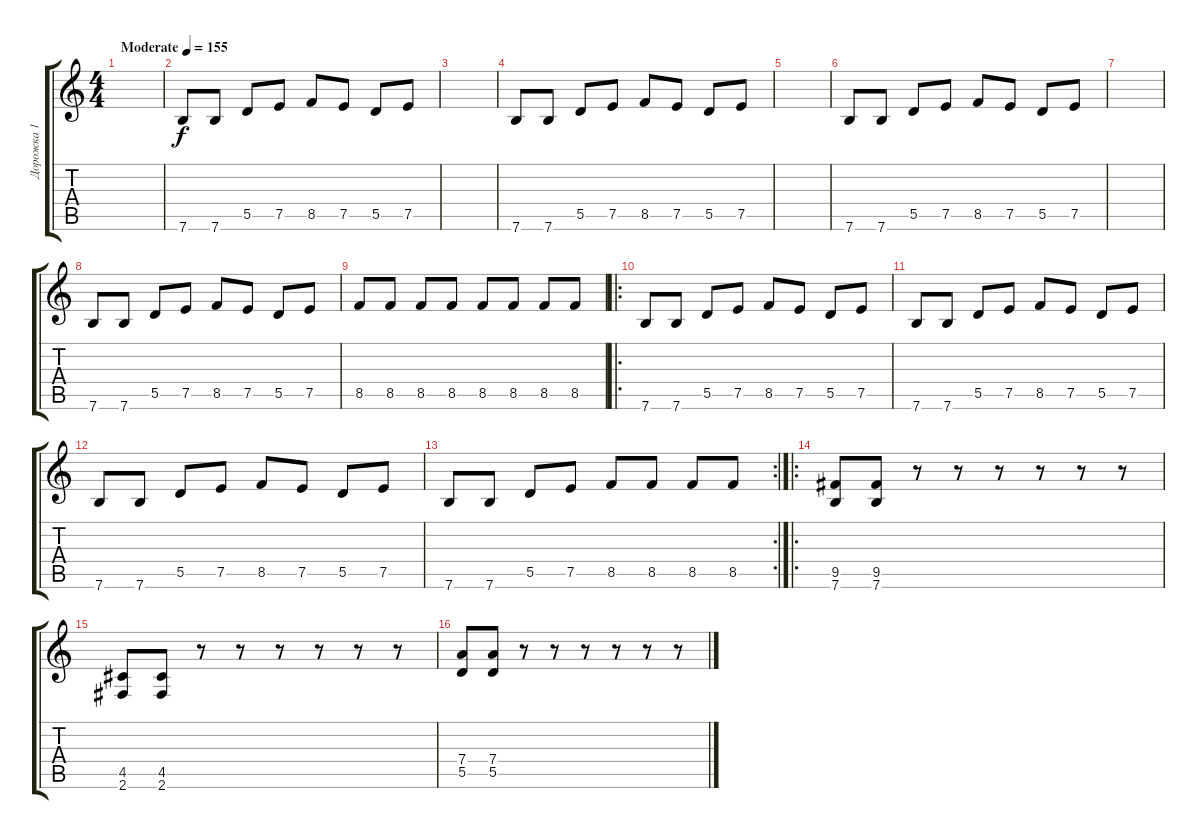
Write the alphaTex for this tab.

\track ("Дорожка 1" "Дорожка 1") {instrument overdrivenguitar}
\staff {score tabs}
\tuning (E4 B3 G3 D3 A2 E2) {hide}
\ts (4 4)
\tempo (155 "Moderate")
\clef g2
\ks c
|
7.6.8 7.6.8 5.5.8 7.5.8 8.5.8 7.5.8 5.5.8 7.5.8 |
|
7.6.8 7.6.8 5.5.8 7.5.8 8.5.8 7.5.8 5.5.8 7.5.8 |
|
7.6.8 7.6.8 5.5.8 7.5.8 8.5.8 7.5.8 5.5.8 7.5.8 |
|
7.6.8 7.6.8 5.5.8 7.5.8 8.5.8 7.5.8 5.5.8 7.5.8 |
8.5.8 8.5.8 8.5.8 8.5.8 8.5.8 8.5.8 8.5.8 8.5.8 |
\ro
7.6.8 7.6.8 5.5.8 7.5.8 8.5.8 7.5.8 5.5.8 7.5.8 |
7.6.8 7.6.8 5.5.8 7.5.8 8.5.8{beam Up} 7.5.8{beam Up} 5.5.8 7.5.8 |
7.6.8 7.6.8 5.5.8 7.5.8 8.5.8 7.5.8 5.5.8 7.5.8 |
\rc 2
7.6.8 7.6.8 5.5.8 7.5.8 8.5.8 8.5.8 8.5.8 8.5.8 |
\ro
(9.5 7.6).8 (9.5 7.6).8 r.8 r.8 r.8 r.8 r.8 r.8 |
(4.5 2.6).8 (4.5 2.6).8 r.8 r.8 r.8 r.8 r.8 r.8 |
(7.4 5.5).8 (7.4 5.5).8 r.8 r.8 r.8 r.8 r.8 r.8
